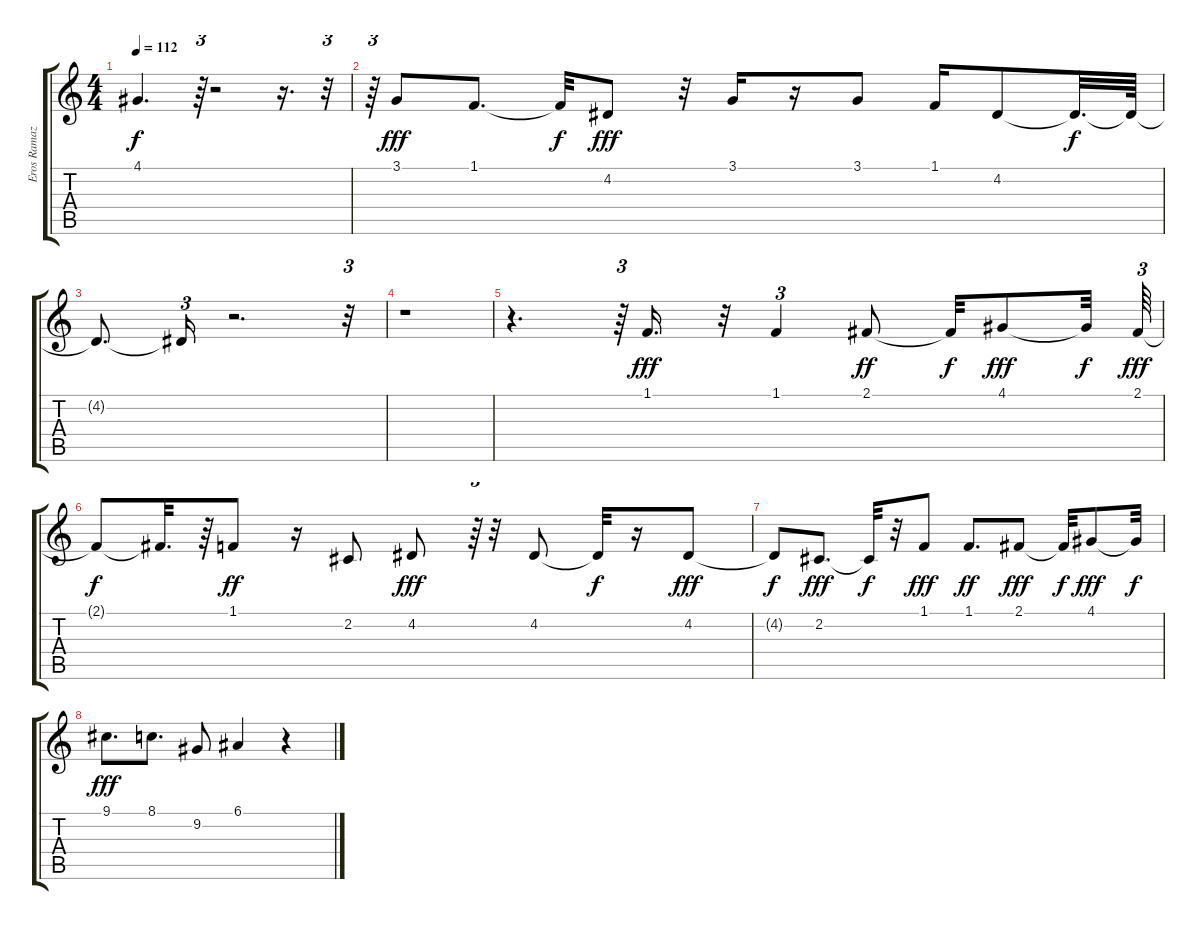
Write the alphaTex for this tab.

\track ("Eros Ramazzotti (Voz)" "Eros Ramaz") {instrument panflute}
\staff {score tabs}
\tuning (E4 B3 G3 D3 A2 E2) {hide}
\ts (4 4)
\tempo 112
\clef g2
\ks c
4.1{t}.4{d dy f} r.64{tu (3 2)} r.2 r.16{d} r.32{tu (3 2)} |
r.64{tu (3 2)} 3.1.8{dy fff} 1.1.8{d} 1.1{t}.32{dy f} 4.2.8{dy fff} r.32 3.1.16 r.16 3.1.8 1.1.16 4.2.8 4.2{t}.32{d dy f} 4.2{t}.64 |
4.2{t}.8{d} 4.2{t}.16{tu (3 2)} r.2{d} r.32{tu (3 2)} |
r.1 |
r.4{d} r.64{tu (3 2)} 1.1.16{d dy fff} r.32 1.1.4{tu (3 2)} 2.1.8{dy ff} 2.1{t}.32{dy f} 4.1.8{dy fff} 4.1{t}.32{dy f} 2.1.64{tu (3 2) dy fff} |
2.1{t}.8{dy f} 2.1{t}.32{d} r.64 1.1.8{dy ff} r.16 2.2.8 4.2.8{dy fff} r.64{tu (3 2)} r.32 4.2.8 4.2{t}.32{dy f} r.16 4.2.8{dy fff} |
4.2{t}.8{dy f} 2.2.8{d dy fff} 2.2{t}.32{dy f} r.32 1.1.8{dy fff} 1.1.8{d dy ff} 2.1.8{dy fff} 2.1{t}.32{dy f} 4.1.8{dy fff} 4.1{t}.32{dy f} |
9.1.8{d dy fff} 8.1.8{d} 9.2.8 6.1.4 r.4
